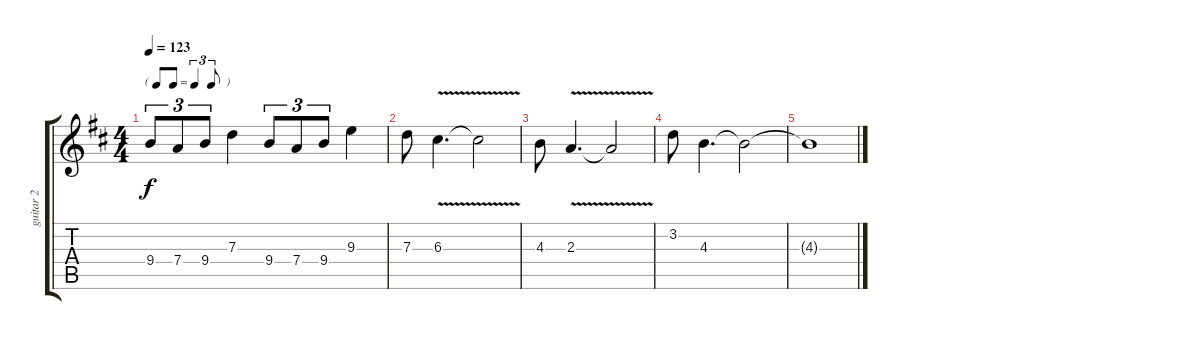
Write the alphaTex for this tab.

\track ("guitar 2" "guitar 2") {instrument overdrivenguitar}
\staff {score tabs}
\tuning (E4 B3 G3 D3 A2 E2) {hide}
\ts (4 4)
\tf triplet8th
\tempo 123
\clef g2
\ks d
9.4.8{tu (3 2) dy f} 7.4.8{tu (3 2)} 9.4.8{tu (3 2)} 7.3.4 9.4.8{tu (3 2)} 7.4.8{tu (3 2)} 9.4.8{tu (3 2)} 9.3.4 |
7.3.8 6.3{v}.4{d} 6.3{t}.2 |
4.3.8 2.3{v}.4{d} 2.3{t}.2 |
3.2.8 4.3.4{d} 4.3{t}.2 |
4.3{t}.1{volume 0}
